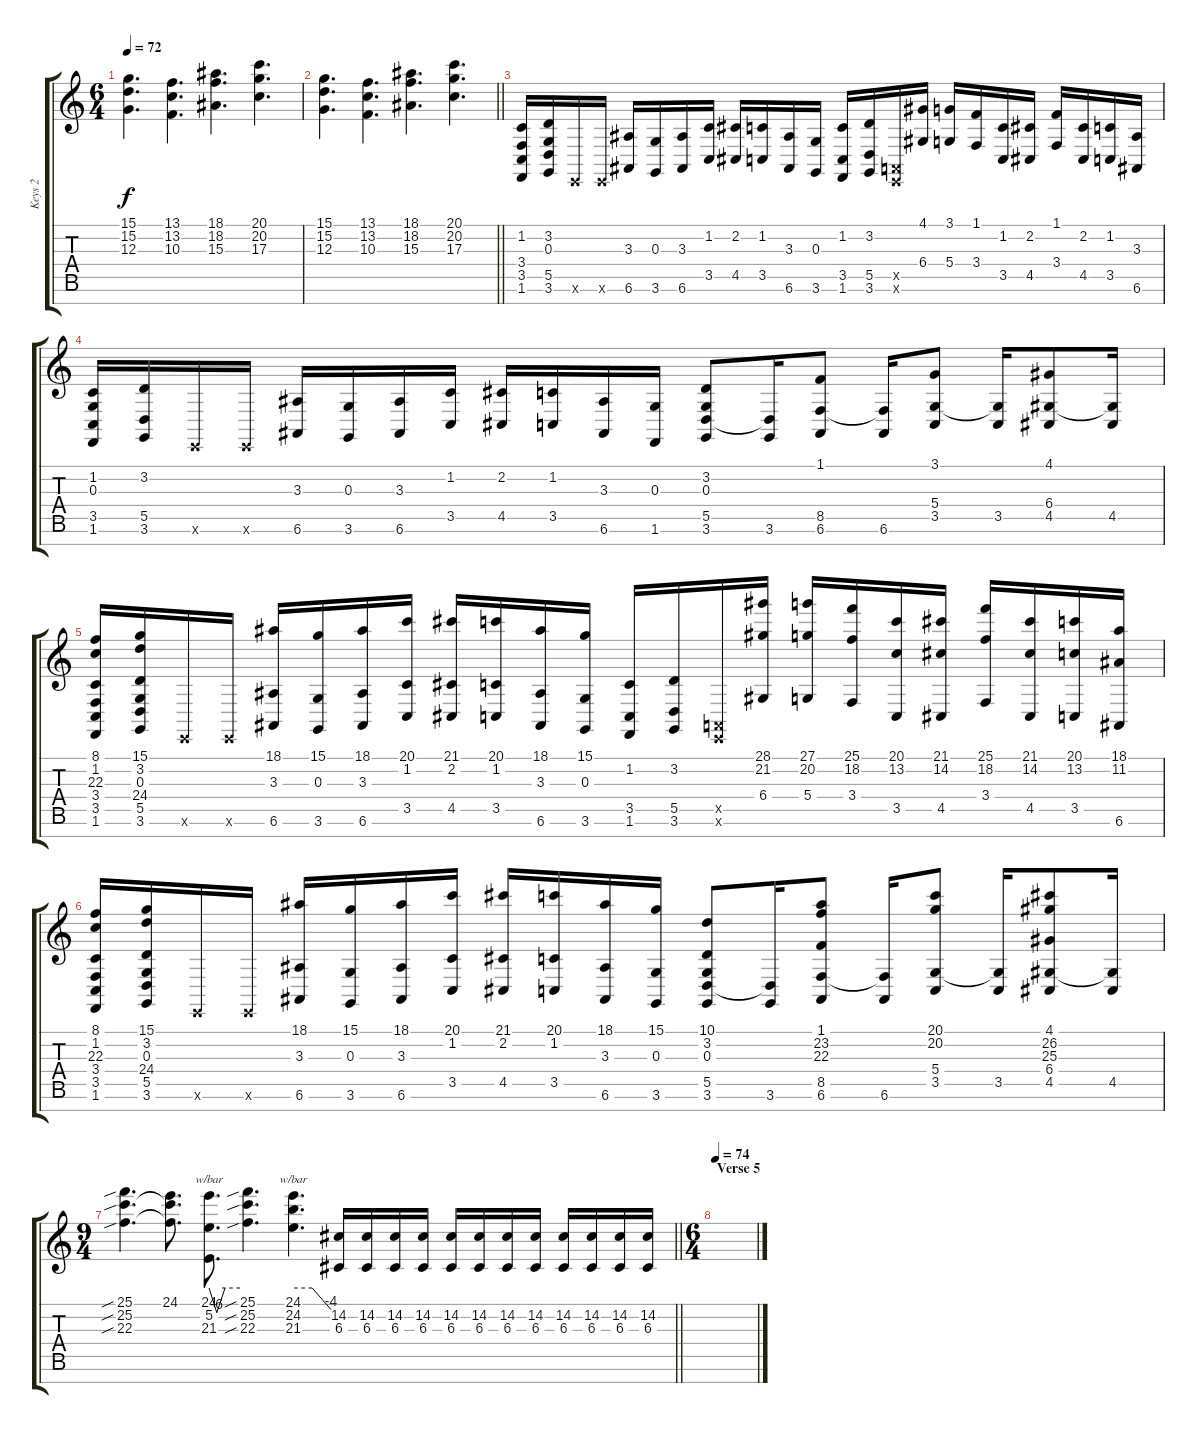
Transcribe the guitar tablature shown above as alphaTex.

\track ("Keys 2" "Keys 2") {instrument percussiveorgan}
\staff {score tabs}
\tuning (E4 B3 G3 D3 A2 E2 B1) {hide}
\ts (6 4)
\tempo 72
\clef g2
\ks c
(15.1 15.2 12.3).4{d dy f} (13.1 13.2 10.3).4{d} (18.1 18.2 15.3).4{d} (20.1 20.2 17.3).4{d} |
\barLineRight lightlight
(15.1 15.2 12.3).4{d} (13.1 13.2 10.3).4{d} (18.1 18.2 15.3).4{d} (20.1 20.2 17.3).4{d} |
\section ("" "")
(1.2 3.4 3.5 1.6).16 (3.2 0.3 5.5 3.6).16 0.6{x}.16 0.6{x}.16 (3.3 6.6).16 (0.3 3.6).16 (3.3 6.6).16 (1.2 3.5).16 (2.2 4.5).16 (1.2 3.5).16 (3.3 6.6).16 (0.3 3.6).16 (1.2 3.5 1.6).16 (3.2 5.5 3.6).16 (0.5{x} 0.6{x}).16 (4.1 6.4).16 (3.1 5.4).16 (1.1 3.4).16 (1.2 3.5).16 (2.2 4.5).16 (1.1 3.4).16 (2.2 4.5).16 (1.2 3.5).16 (3.3 6.6).16 |
(1.2 0.3 3.5 1.6).16 (3.2 5.5 3.6).16 0.6{x}.16 0.6{x}.16 (3.3 6.6).16 (0.3 3.6).16 (3.3 6.6).16 (1.2 3.5).16 (2.2 4.5).16 (1.2 3.5).16 (3.3 6.6).16 (0.3 1.6).16 (3.2 0.3 5.5 3.6).8 (5.5{t} 3.6).16 (1.1 8.5 6.6).8 (8.5{t} 6.6).16 (3.1 5.4 3.5).8 (5.4{t} 3.5).16 (4.1 6.4 4.5).8 (6.4{t} 4.5).16 |
(8.1 1.2 22.3 3.4 3.5 1.6).16 (15.1 3.2 0.3 24.4 5.5 3.6).16 0.6{x}.16 0.6{x}.16 (18.1 3.3 6.6).16 (15.1 0.3 3.6).16 (18.1 3.3 6.6).16 (20.1 1.2 3.5).16 (21.1 2.2 4.5).16 (20.1 1.2 3.5).16 (18.1 3.3 6.6).16 (15.1 0.3 3.6).16 (1.2 3.5 1.6).16 (3.2 5.5 3.6).16 (0.5{x} 0.6{x}).16 (28.1 21.2 6.4).16 (27.1 20.2 5.4).16 (25.1 18.2 3.4).16 (20.1 13.2 3.5).16 (21.1 14.2 4.5).16 (25.1 18.2 3.4).16 (21.1 14.2 4.5).16 (20.1 13.2 3.5).16 (18.1 11.2 6.6).16 |
(8.1 1.2 22.3 3.4 3.5 1.6).16 (15.1 3.2 0.3 24.4 5.5 3.6).16 0.6{x}.16 0.6{x}.16 (18.1 3.3 6.6).16 (15.1 0.3 3.6).16 (18.1 3.3 6.6).16 (20.1 1.2 3.5).16 (21.1 2.2 4.5).16 (20.1 1.2 3.5).16 (18.1 3.3 6.6).16 (15.1 0.3 3.6).16 (10.1 3.2 0.3 5.5 3.6).8 (5.5{t} 3.6).16 (1.1 23.2 22.3 8.5 6.6).8 (8.5{t} 6.6).16 (20.1 20.2 5.4 3.5).8 (5.4{t} 3.5).16 (4.1 26.2 25.3 6.4 4.5).8 (6.4{t} 4.5).16 |
\ts (9 4)
\barLineRight lightlight
(25.1{sib} 25.2{sib} 22.3{sib}).4{d} (24.1 25.2{t} 22.3{t}).8{d} (24.1 5.2 21.3).8{d tbe (custom default 0 0 15 -24 31 0 60 0)} (25.1{sib} 25.2{sib} 22.3{sib}).4{d} (24.1 24.2 21.3).4{d tbe (custom default 0 0 30 0 60 -16)} (14.2 6.3).16 (14.2 6.3).16 (14.2 6.3).16 (14.2 6.3).16 (14.2 6.3).16 (14.2 6.3).16 (14.2 6.3).16 (14.2 6.3).16 (14.2 6.3).16 (14.2 6.3).16 (14.2 6.3).16 (14.2 6.3).16 |
\ts (6 4)
\section ("" "Verse 5")
\tempo 74
